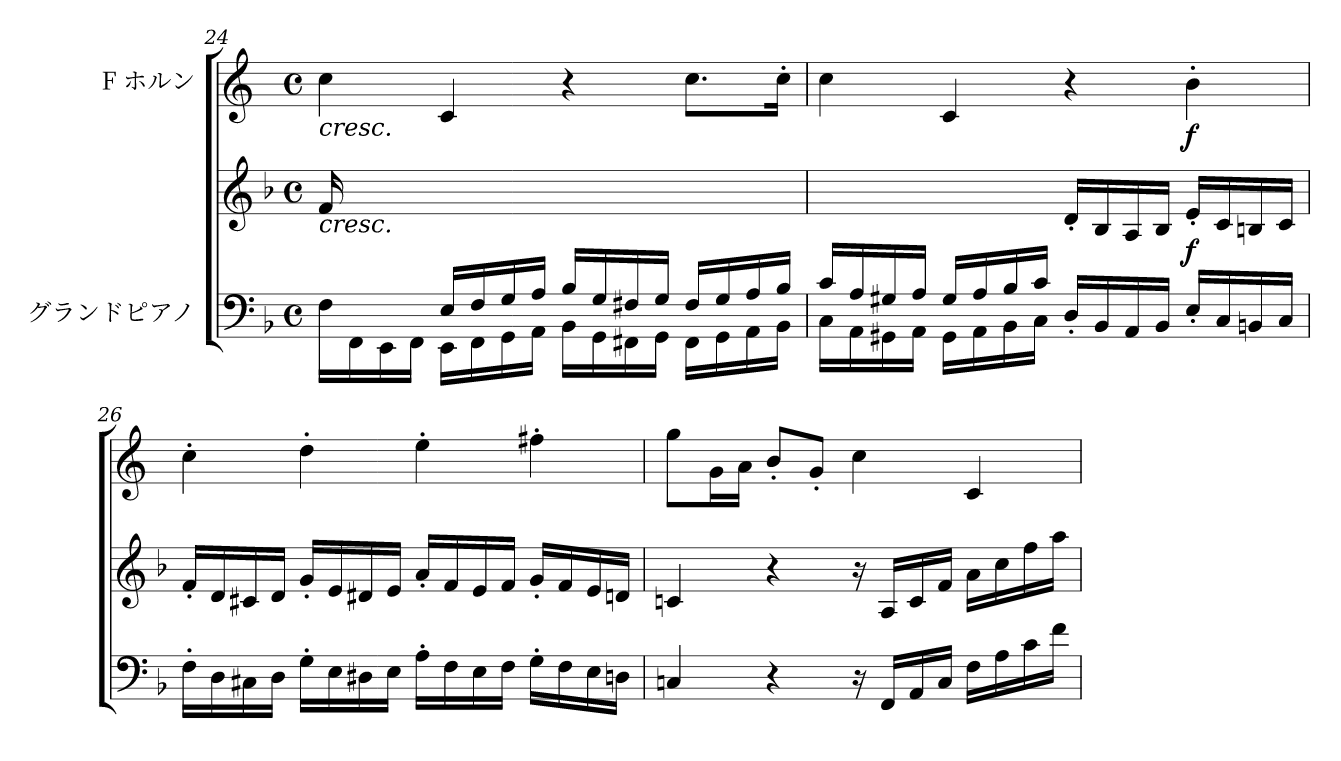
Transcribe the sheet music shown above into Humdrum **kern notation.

**kern	**kern	**dynam	**kern	**dynam
*part2	*part2	*part2	*part1	*part1
*staff3	*staff2	*staff2/3	*staff1	*staff1
*I"グランドピアノ	*	*	*I"F ホルン	*
*clefF4	*clefG2	*	*clefG2	*
*	*	*	*ITrd4c7	*
*k[b-]	*k[b-]	*	*k[b-]	*
*M4/4	*M4/4	*	*M4/4	*
*met(c)	*met(c)	*	*met(c)	*
=24	=24	=24	=24	=24
*^	*	*	*	*
!	!	!	!	!LO:TX:b:i:t=cresc.	!
!	!	!LO:TX:b:i:t=cresc.	!	!	!
16ryy	16F\LL	16f/LL	.	4f\	.
16F/	16FF\	2...ryy	.	.	.
16E/	16EE\	.	.	.	.
16F/JJ	16FF\JJ	.	.	.	.
16E/LL	16EE\LL	.	.	4F/	.
16F/	16FF\	.	.	.	.
16G/	16GG\	.	.	.	.
16A/JJ	16AA\JJ	.	.	.	.
16B-/LL	16BB-\LL	.	.	4r	.
16G/	16GG\	.	.	.	.
16F#X/	16FF#X\	.	.	.	.
16G/JJ	16GG\JJ	.	.	.	.
16F#/LL	16FF#\LL	.	.	8.f\L	.
16G/	16GG\	.	.	.	.
16A/	16AA\	.	.	.	.
16B-/JJ	16BB-\JJ	.	.	16f'\Jk	.
=25	=25	=25	=25	=25	=25
16c/LL	16C\LL	2ryy	.	4f\	.
16A/	16AA\	.	.	.	.
16G#X/	16GG#X\	.	.	.	.
16A/JJ	16AA\JJ	.	.	.	.
16G#/LL	16GG#\LL	.	.	4F/	.
16A/	16AA\	.	.	.	.
16B-/	16BB-\	.	.	.	.
16c/JJ	16C\JJ	.	.	.	.
2ryy	16D'/LL	16d'/LL	.	4r	.
.	16BB-/	16B-/	.	.	.
.	16AA/	16A/	.	.	.
.	16BB-/JJ	16B-/JJ	.	.	.
!	!	!	!LO:DY:b	!	!LO:DY:b
.	16E'/LL	16e'/LL	f	4e'\	f
.	16C/	16c/	.	.	.
.	16BBn/	16Bn/	.	.	.
.	16C/JJ	16c/JJ	.	.	.
*v	*v	*	*	*	*
!!LO:LB:g=z
=26	=26	=26	=26	=26
16F'\LL	16f'/LL	.	4f'\	.
16D\	16d/	.	.	.
16C#X\	16c#X/	.	.	.
16D\JJ	16d/JJ	.	.	.
16G'\LL	16g'/LL	.	4g'\	.
16E\	16e/	.	.	.
16D#X\	16d#X/	.	.	.
16E\JJ	16e/JJ	.	.	.
16A'\LL	16a'/LL	.	4a'\	.
16F\	16f/	.	.	.
16E\	16e/	.	.	.
16F\JJ	16f/JJ	.	.	.
16G'\LL	16g'/LL	.	4bn'\	.
16F\	16f/	.	.	.
16E\	16e/	.	.	.
16Dn\JJ	16dn/JJ	.	.	.
=27	=27	=27	=27	=27
4Cn/	4cn/	.	8cc\L	.
.	.	.	16c\L	.
.	.	.	16d\JJ	.
4r	4r	.	8e'/L	.
.	.	.	8c'/J	.
16r	16r	.	4f\	.
16FF/LL	16A/LL	.	.	.
16AA/	16c/	.	.	.
16C/JJ	16f/JJ	.	.	.
16F\LL	16a\LL	.	4F/	.
16A\	16cc\	.	.	.
16c\	16ff\	.	.	.
16f\JJ	16aa\JJ	.	.	.
=	=	=	=	=
*-	*-	*-	*-	*-
